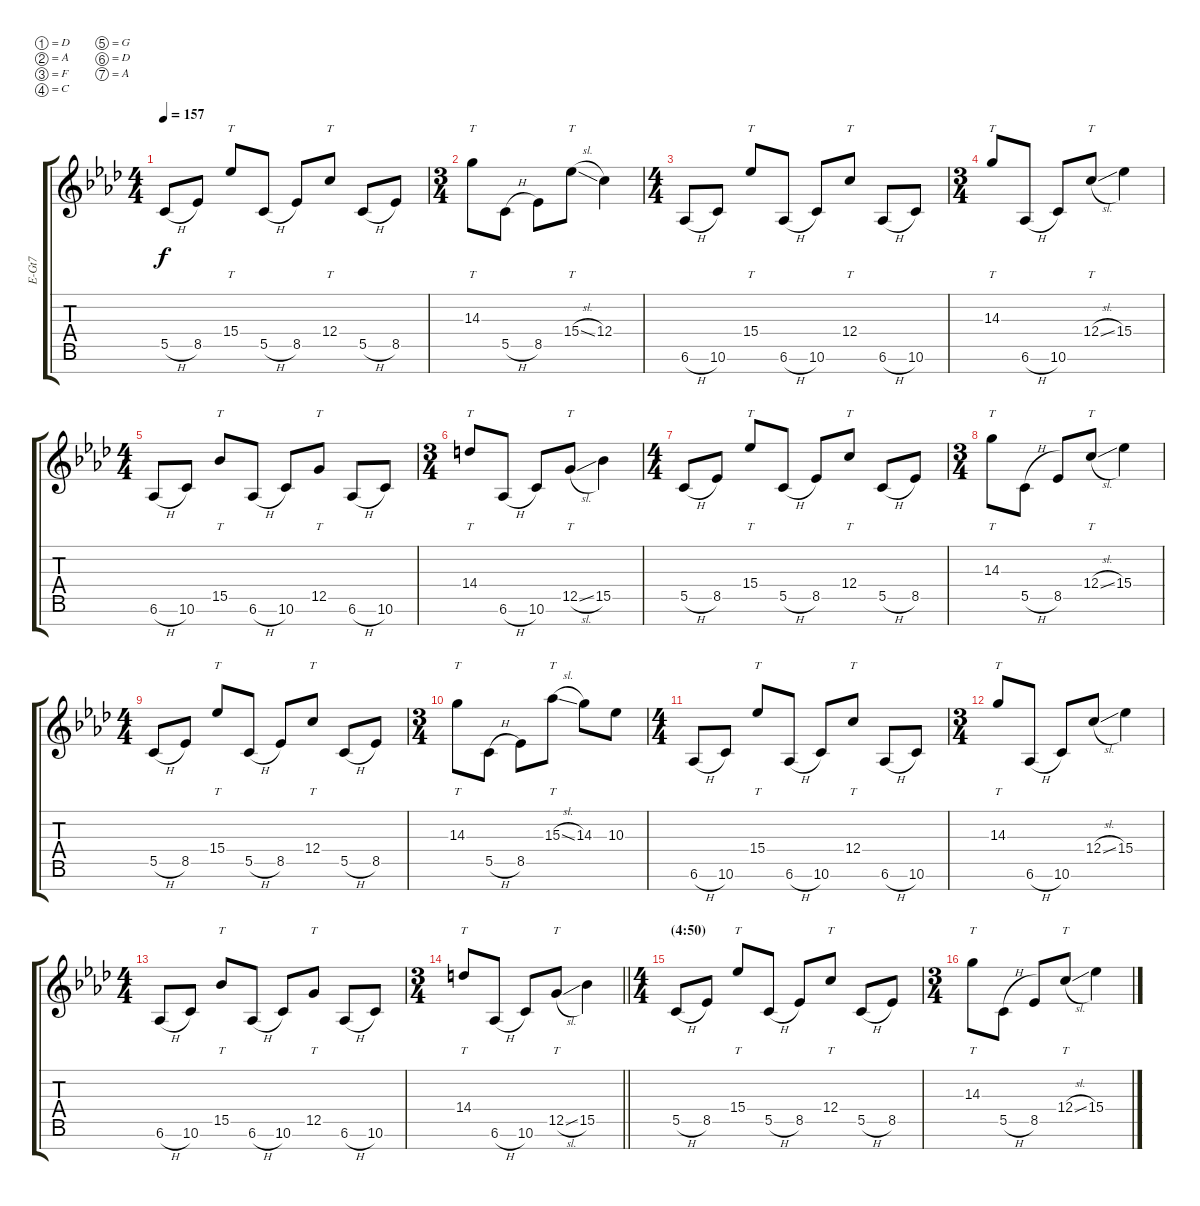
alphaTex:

\bracketExtendMode groupsimilarinstruments
\otherSystemsTrackNameOrientation horizontal
\track ("Clean Guitar" "E-Gt7") {instrument electricguitarclean}
\staff {score tabs}
\tuning (D4 A3 F3 C3 G2 D2 A1)
\ts (4 4)
\beaming (8 2 2 2 2)
\tempo 157
\clef g2
\ks ab
5.5{h acc forcenatural}.8{dy f beam Up} 8.5{acc forcenatural}.8{beam Up} 15.4{acc forcenatural}.8{tt beam Up} 5.5{h acc forcenatural}.8{beam Up} 8.5{acc forcenatural}.8{beam Up} 12.4{acc forcenatural}.8{tt beam Up} 5.5{h acc forcenatural}.8{beam Up} 8.5{acc forcenatural}.8{beam Up} |
\ts (3 4)
\beaming (8 2 2 2 2)
14.3{acc forcenatural}.8{tt beam Down} 5.5{h acc forcenatural}.8{beam Down} 8.5{acc forcenatural}.8{beam Down} 15.4{sl acc forcenatural}.8{tt beam Down} 12.4{acc forcenatural}.4{beam Down} |
\ts (4 4)
\beaming (8 2 2 2 2)
6.6{h acc b}.8{beam Up} 10.6{acc forcenatural}.8{beam Up} 15.4{acc forcenatural}.8{tt beam Up} 6.6{h acc b}.8{beam Up} 10.6{acc forcenatural}.8{beam Up} 12.4{acc forcenatural}.8{tt beam Up} 6.6{h acc b}.8{beam Up} 10.6{acc forcenatural}.8{beam Up} |
\ts (3 4)
\beaming (8 2 2 2 2)
14.3{acc forcenatural}.8{tt beam Up} 6.6{h acc b}.8{beam Up} 10.6{acc forcenatural}.8{beam Up} 12.4{sl acc forcenatural}.8{tt beam Up} 15.4{acc forcenatural}.4{beam Down} |
\ts (4 4)
\beaming (8 2 2 2 2)
6.6{h acc b}.8{beam Up} 10.6{acc forcenatural}.8{beam Up} 15.5{acc forcenatural}.8{tt beam Up} 6.6{h acc b}.8{beam Up} 10.6{acc forcenatural}.8{beam Up} 12.5{acc forcenatural}.8{tt beam Up} 6.6{h acc b}.8{beam Up} 10.6{acc forcenatural}.8{beam Up} |
\ts (3 4)
\beaming (8 2 2 2 2)
14.4{acc forcenatural}.8{tt beam Up} 6.6{h acc b}.8{beam Up} 10.6{acc forcenatural}.8{beam Up} 12.5{sl acc forcenatural}.8{tt beam Up} 15.5{acc forcenatural}.4{beam Down} |
\ts (4 4)
\beaming (8 2 2 2 2)
5.5{h acc forcenatural}.8{beam Up} 8.5{acc forcenatural}.8{beam Up} 15.4{acc forcenatural}.8{tt beam Up} 5.5{h acc forcenatural}.8{beam Up} 8.5{acc forcenatural}.8{beam Up} 12.4{acc forcenatural}.8{tt beam Up} 5.5{h acc forcenatural}.8{beam Up} 8.5{acc forcenatural}.8{beam Up} |
\ts (3 4)
\beaming (8 2 2 2 2)
14.3{acc forcenatural}.8{tt beam Down} 5.5{h acc forcenatural}.8{beam Down} 8.5{acc forcenatural}.8{beam Up} 12.4{sl acc forcenatural}.8{tt beam Up} 15.4{acc forcenatural}.4{beam Down} |
\ts (4 4)
\beaming (8 2 2 2 2)
5.5{h acc forcenatural}.8{beam Up} 8.5{acc forcenatural}.8{beam Up} 15.4{acc forcenatural}.8{tt beam Up} 5.5{h acc forcenatural}.8{beam Up} 8.5{acc forcenatural}.8{beam Up} 12.4{acc forcenatural}.8{tt beam Up} 5.5{h acc forcenatural}.8{beam Up} 8.5{acc forcenatural}.8{beam Up} |
\ts (3 4)
\beaming (8 2 2 2 2)
14.3{acc forcenatural}.8{tt beam Down} 5.5{h acc forcenatural}.8{beam Down} 8.5{acc forcenatural}.8{beam Down} 15.3{sl acc b}.8{tt beam Down} 14.3{acc forcenatural}.8{beam Down} 10.3{acc forcenatural}.8{beam Down} |
\ts (4 4)
\beaming (8 2 2 2 2)
6.6{h acc b}.8{beam Up} 10.6{acc forcenatural}.8{beam Up} 15.4{acc forcenatural}.8{tt beam Up} 6.6{h acc b}.8{beam Up} 10.6{acc forcenatural}.8{beam Up} 12.4{acc forcenatural}.8{tt beam Up} 6.6{h acc b}.8{beam Up} 10.6{acc forcenatural}.8{beam Up} |
\ts (3 4)
\beaming (8 2 2 2 2)
14.3{acc forcenatural}.8{tt beam Up} 6.6{h acc b}.8{beam Up} 10.6{acc forcenatural}.8{beam Up} 12.4{sl acc forcenatural}.8{beam Up} 15.4{acc forcenatural}.4{beam Down} |
\ts (4 4)
\beaming (8 2 2 2 2)
6.6{h acc b}.8{beam Up} 10.6{acc forcenatural}.8{beam Up} 15.5{acc forcenatural}.8{tt beam Up} 6.6{h acc b}.8{beam Up} 10.6{acc forcenatural}.8{beam Up} 12.5{acc forcenatural}.8{tt beam Up} 6.6{h acc b}.8{beam Up} 10.6{acc forcenatural}.8{beam Up} |
\ts (3 4)
\beaming (8 2 2 2 2)
\barLineRight lightlight
14.4{acc forcenatural}.8{tt beam Up} 6.6{h acc b}.8{beam Up} 10.6{acc forcenatural}.8{beam Up} 12.5{sl acc forcenatural}.8{tt beam Up} 15.5{acc forcenatural}.4{beam Down} |
\ts (4 4)
\beaming (8 2 2 2 2)
\section ("" "(4:50)")
5.5{h acc forcenatural}.8{beam Up} 8.5{acc forcenatural}.8{beam Up} 15.4{acc forcenatural}.8{tt beam Up} 5.5{h acc forcenatural}.8{beam Up} 8.5{acc forcenatural}.8{beam Up} 12.4{acc forcenatural}.8{tt beam Up} 5.5{h acc forcenatural}.8{beam Up} 8.5{acc forcenatural}.8{beam Up} |
\ts (3 4)
\beaming (8 2 2 2 2)
14.3{acc forcenatural}.8{tt beam Down} 5.5{h acc forcenatural}.8{beam Down} 8.5{acc forcenatural}.8{beam Up} 12.4{sl acc forcenatural}.8{tt beam Up} 15.4{acc forcenatural}.4{beam Down}
